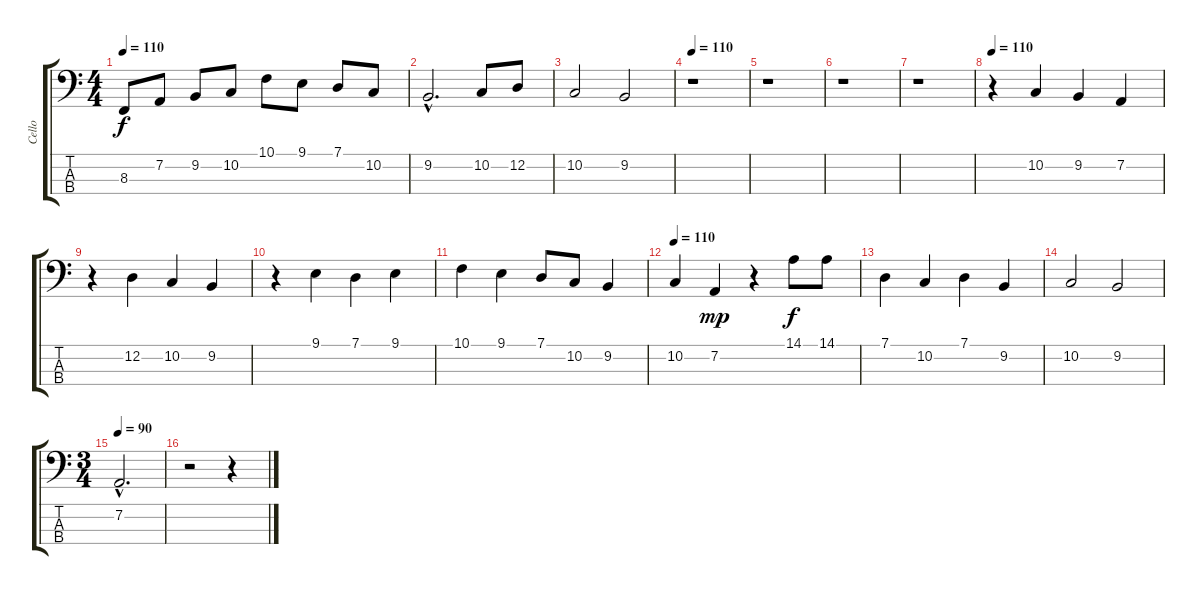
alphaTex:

\track ("Cello" "Cello") {instrument cello}
\staff {score tabs}
\tuning (G2 D2 A1 E1) {hide}
\ts (4 4)
\tempo 110
\clef f4
\ks c
8.3.8{dy f} 7.2.8 9.2.8 10.2.8 10.1.8 9.1.8 7.1.8 10.2.8 |
9.2{hac}.2{d} 10.2.8 12.2.8 |
10.2.2 9.2.2 |
\tempo 110
r.1 |
r.1 |
r.1 |
r.1 |
\tempo 110
r.4{volume 10} 10.2.4 9.2.4 7.2.4 |
r.4 12.2.4 10.2.4 9.2.4 |
r.4 9.1.4 7.1.4 9.1.4 |
10.1.4 9.1.4 7.1.8 10.2.8 9.2.4 |
\tempo 110
10.2.4 7.2.4{dy mp} r.4 14.1.8{dy f} 14.1.8 |
7.1.4 10.2.4 7.1.4 9.2.4 |
10.2.2 9.2.2 |
\ts (3 4)
\tempo 90
7.2{hac}.2{d volume 1} |
r.2{volume 13} r.4
